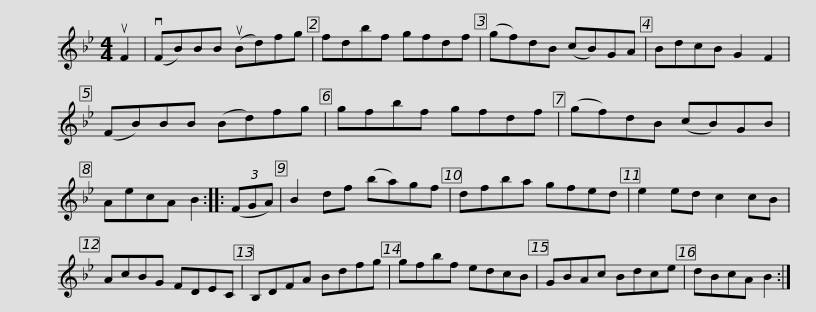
X:1
L:1/8
M:4/4
I:linebreak $
K:Bb
V:1 treble
V:1
 uF2 | (vFB)BB (uBd)fg | fdbf gfdf | (gf)dB (cB)GA | BdcB G2 F2 | %5
 (FB)BB (Bd)fg |$ gfbf gfdf | (gf)dB (cB)GB | AecA B2 :: (3(FGA) | %10
 B2 df (ba)gf | dfba gfed |$ e2 ed c2 cB | AcBG FDEC | B,DFA Bdfg | %15
 gfbf edcB | GBAc Bdce | dBcA B2 :| %18
